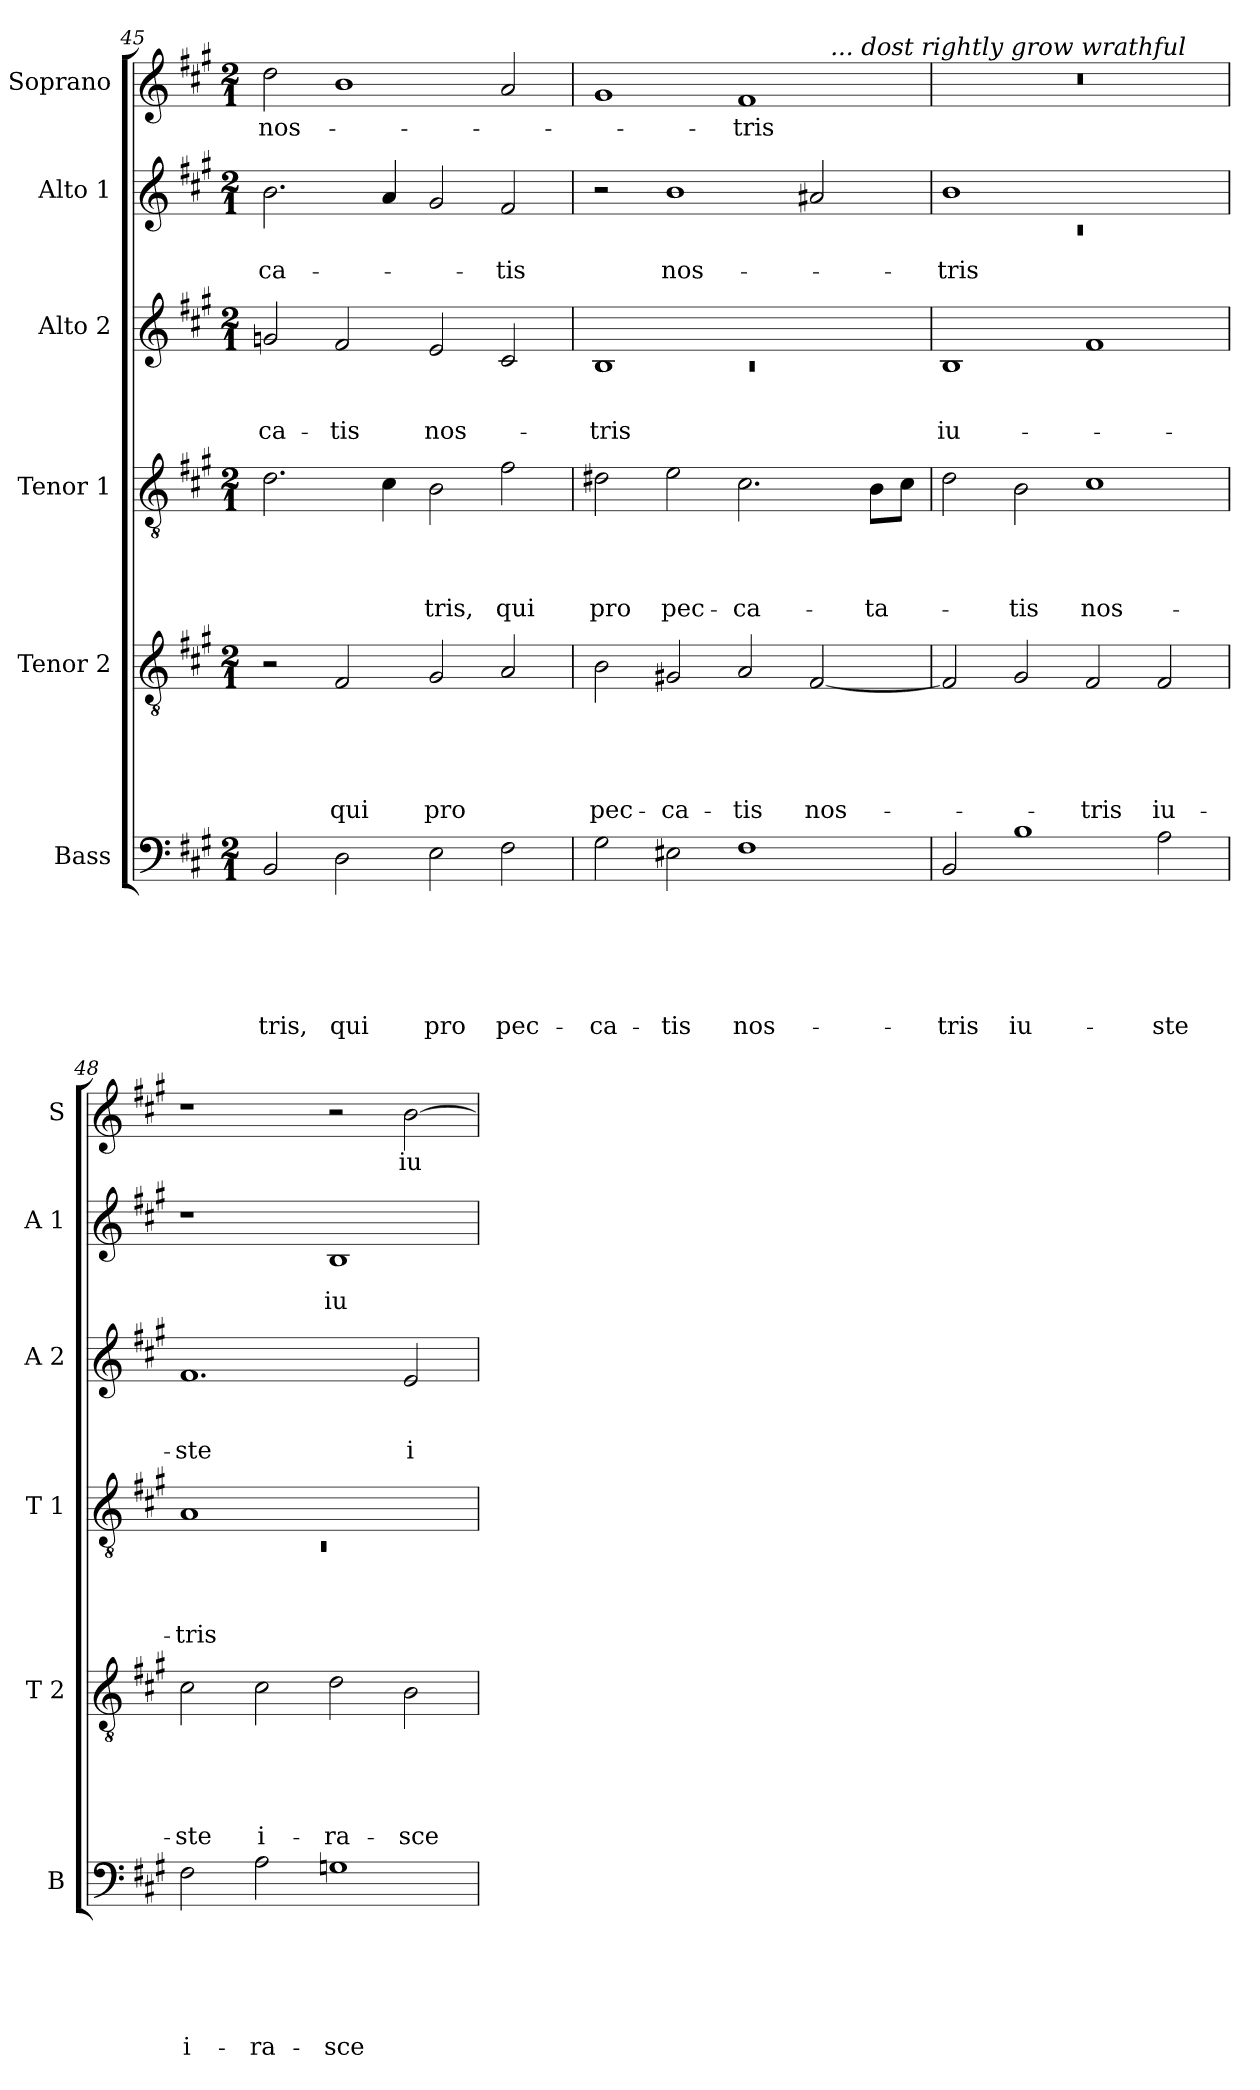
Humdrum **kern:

**kern	**text	**text	**text	**text	**text	**text	**kern	**text	**text	**text	**text	**text	**kern	**text	**text	**text	**text	**kern	**text	**text	**text	**kern	**text	**text	**kern	**text
*part6	*part6	*part6	*part6	*part6	*part6	*part6	*part5	*part5	*part5	*part5	*part5	*part5	*part4	*part4	*part4	*part4	*part4	*part3	*part3	*part3	*part3	*part2	*part2	*part2	*part1	*part1
*staff6	*staff6	*staff6	*staff6	*staff6	*staff6	*staff6	*staff5	*staff5	*staff5	*staff5	*staff5	*staff5	*staff4	*staff4	*staff4	*staff4	*staff4	*staff3	*staff3	*staff3	*staff3	*staff2	*staff2	*staff2	*staff1	*staff1
*I"Bass	*	*	*	*	*	*	*I"Tenor 2	*	*	*	*	*	*I"Tenor 1	*	*	*	*	*I"Alto 2	*	*	*	*I"Alto 1	*	*	*I"Soprano	*
*I'B	*	*	*	*	*	*	*I'T 2	*	*	*	*	*	*I'T 1	*	*	*	*	*I'A 2	*	*	*	*I'A 1	*	*	*I'S	*
*clefF4	*	*	*	*	*	*	*clefGv2	*	*	*	*	*	*clefGv2	*	*	*	*	*clefG2	*	*	*	*clefG2	*	*	*clefG2	*
*k[f#c#g#]	*	*	*	*	*	*	*k[f#c#g#]	*	*	*	*	*	*k[f#c#g#]	*	*	*	*	*k[f#c#g#]	*	*	*	*k[f#c#g#]	*	*	*k[f#c#g#]	*
*A:	*	*	*	*	*	*	*A:	*	*	*	*	*	*A:	*	*	*	*	*A:	*	*	*	*A:	*	*	*A:	*
*M2/1	*	*	*	*	*	*	*M2/1	*	*	*	*	*	*M2/1	*	*	*	*	*M2/1	*	*	*	*M2/1	*	*	*M2/1	*
=45	=45	=45	=45	=45	=45	=45	=45	=45	=45	=45	=45	=45	=45	=45	=45	=45	=45	=45	=45	=45	=45	=45	=45	=45	=45	=45
!	!	!	!	!	!	!LO:LY:b	!	!	!	!	!	!	!	!	!	!	!	!	!	!	!LO:LY:b	!	!	!LO:LY:b	!	!LO:LY:b
2BB/	.	.	.	.	.	-tris,	2r	.	.	.	.	.	2.d\	.	.	.	.	2gn/	.	.	-ca-	2.b\	.	-ca-	2dd\	nos-
!	!	!	!	!	!	!LO:LY:b	!	!	!	!	!	!LO:LY:b	!	!	!	!	!	!	!	!	!LO:LY:b	!	!	!	!	!
2D\	.	.	.	.	.	qui	2F#/	.	.	.	.	qui	.	.	.	.	.	2f#/	.	.	-tis	.	.	.	1b	.
.	.	.	.	.	.	.	.	.	.	.	.	.	4c#\	.	.	.	.	.	.	.	.	4a/	.	.	.	.
!	!	!	!	!	!	!LO:LY:b	!	!	!	!	!	!LO:LY:b	!	!	!	!	!LO:LY:b	!	!	!	!LO:LY:b	!	!	!	!	!
2E\	.	.	.	.	.	pro	2G#/	.	.	.	.	pro	2B\	.	.	.	-tris,	2e/	.	.	nos-	2g#/	.	.	.	.
!	!	!	!	!	!	!LO:LY:b	!	!	!	!	!	!	!	!	!	!	!LO:LY:b	!	!	!	!	!	!	!LO:LY:b	!	!
2F#\	.	.	.	.	.	pec-	2A/	.	.	.	.	.	2f#\	.	.	.	qui	2c#/	.	.	.	2f#/	.	-tis	2a/	.
!!LO:LB:g=z
=46	=46	=46	=46	=46	=46	=46	=46	=46	=46	=46	=46	=46	=46	=46	=46	=46	=46	=46	=46	=46	=46	=46	=46	=46	=46	=46
*	*	*	*	*	*	*	*	*	*	*	*	*	*	*	*	*	*	*^	*	*	*	*	*	*	*	*
!	!	!	!	!	!	!LO:LY:b	!	!	!	!	!	!LO:LY:b	!	!	!	!	!LO:LY:b	!	!LO:N:vis=1	!	!	!LO:LY:b	!	!	!	!	!
*	*	*	*	*	*	*	*	*	*	*	*	*	*	*	*	*	*	*	*	*	*	*	*	*	*	*^	*
2G#i\	.	.	.	.	.	-ca-	2B\	.	.	.	.	pec-	2d#X\	.	.	.	pro	1B	0rc	.	.	-tris	2r	.	.	1g#i	1ryy	.
!	!	!	!	!	!	!LO:LY:b	!	!	!	!	!	!LO:LY:b	!	!	!	!	!LO:LY:b	!	!	!	!	!	!	!	!LO:LY:b	!	!	!
2E#X\	.	.	.	.	.	-tis	2G#X/	.	.	.	.	-ca-	2e\	.	.	.	pec-	.	.	.	.	.	1b	.	nos-	.	.	.
!	!	!	!	!	!	!LO:LY:b	!	!	!	!	!	!LO:LY:b	!	!	!	!	!LO:LY:b	!	!	!	!	!	!	!	!	!	!	!LO:LY:b
1F#	.	.	.	.	.	nos-	2A/	.	.	.	.	-tis	2.c#\	.	.	.	-ca-	1ryy	.	.	.	.	.	.	.	1f#	2ryy	-tris
!	!	!	!	!	!	!	!	!	!	!	!	!LO:LY:b	!	!	!	!	!	!	!	!	!	!	!	!	!	!	!	!
.	.	.	.	.	.	.	[<2F#/	.	.	.	.	nos-	.	.	.	.	.	.	.	.	.	.	2a#X/	.	.	.	16ryy	.
!	!	!	!	!	!	!	!	!	!	!	!	!	!	!	!	!	!	!	!	!	!	!	!	!	!	!	!LO:TX:a:i:t=... dost rightly grow wrathful	!
.	.	.	.	.	.	.	.	.	.	.	.	.	.	.	.	.	.	.	.	.	.	.	.	.	.	.	4..ryy	.
!	!	!	!	!	!	!	!	!	!	!	!	!	!	!	!	!	!LO:LY:b	!	!	!	!	!	!	!	!	!	!	!
.	.	.	.	.	.	.	.	.	.	.	.	.	8B\L	.	.	.	-ta-	.	.	.	.	.	.	.	.	.	.	.
.	.	.	.	.	.	.	.	.	.	.	.	.	8c#\J	.	.	.	.	.	.	.	.	.	.	.	.	.	.	.
*	*	*	*	*	*	*	*	*	*	*	*	*	*	*	*	*	*	*v	*v	*	*	*	*	*	*	*	*	*
=47	=47	=47	=47	=47	=47	=47	=47	=47	=47	=47	=47	=47	=47	=47	=47	=47	=47	=47	=47	=47	=47	=47	=47	=47	=47	=47	=47
*	*	*	*	*	*	*	*	*	*	*	*	*	*	*	*	*	*	*	*	*	*	*^	*	*	*	*	*
!	!	!	!	!	!	!LO:LY:b	!	!	!	!	!	!	!	!	!	!	!	!	!	!	!LO:LY:b	!	!LO:N:vis=1	!	!LO:LY:b	!LO:N:vis=1	!	!
*	*	*	*	*	*	*	*	*	*	*	*	*	*	*	*	*	*	*	*	*	*	*	*	*	*	*v	*v	*
2BB/	.	.	.	.	.	-tris	2F#/]	.	.	.	.	.	2d\	.	.	.	.	1B	.	.	iu-	1b	0rc	.	-tris	0r	.
!	!	!	!	!	!	!LO:LY:b	!	!	!	!	!	!	!	!	!	!	!LO:LY:b	!	!	!	!	!	!	!	!	!	!
1B	.	.	.	.	.	iu-	2G#/	.	.	.	.	.	2B\	.	.	.	-tis	.	.	.	.	.	.	.	.	.	.
!	!	!	!	!	!	!	!	!	!	!	!	!LO:LY:b	!	!	!	!	!LO:LY:b	!	!	!	!	!	!	!	!	!	!
.	.	.	.	.	.	.	2F#/	.	.	.	.	-tris	1c#	.	.	.	nos-	1f#	.	.	.	1ryy	.	.	.	.	.
!	!	!	!	!	!	!LO:LY:b	!	!	!	!	!	!LO:LY:b	!	!	!	!	!	!	!	!	!	!	!	!	!	!	!
2A\	.	.	.	.	.	-ste	2F#/	.	.	.	.	iu-	.	.	.	.	.	.	.	.	.	.	.	.	.	.	.
*	*	*	*	*	*	*	*	*	*	*	*	*	*	*	*	*	*	*	*	*	*	*v	*v	*	*	*	*
=48	=48	=48	=48	=48	=48	=48	=48	=48	=48	=48	=48	=48	=48	=48	=48	=48	=48	=48	=48	=48	=48	=48	=48	=48	=48	=48
*	*	*	*	*	*	*	*	*	*	*	*	*	*^	*	*	*	*	*	*	*	*	*	*	*	*	*
!	!	!	!	!	!	!LO:LY:b	!	!	!	!	!	!LO:LY:b	!	!LO:N:vis=1	!	!	!	!LO:LY:b	!	!	!	!LO:LY:b	!	!	!	!	!
2F#\	.	.	.	.	.	i-	2c#\	.	.	.	.	-ste	1A	0rC	.	.	.	-tris	1.f#	.	.	-ste	1r	.	.	1r	.
!	!	!	!	!	!	!LO:LY:b	!	!	!	!	!	!LO:LY:b	!	!	!	!	!	!	!	!	!	!	!	!	!	!	!
2A\	.	.	.	.	.	-ra-	2c#\	.	.	.	.	i-	.	.	.	.	.	.	.	.	.	.	.	.	.	.	.
!	!	!	!	!	!	!LO:LY:b	!	!	!	!	!	!LO:LY:b	!	!	!	!	!	!	!	!	!	!	!	!	!LO:LY:b	!	!
1Gn	.	.	.	.	.	-sce-	2d\	.	.	.	.	-ra-	1ryy	.	.	.	.	.	.	.	.	.	1B	.	iu-	2r	.
!	!	!	!	!	!	!	!	!	!	!	!	!LO:LY:b	!	!	!	!	!	!	!	!	!	!LO:LY:b	!	!	!	!	!LO:LY:b
.	.	.	.	.	.	.	2B\	.	.	.	.	-sce-	.	.	.	.	.	.	2e/	.	.	i-	.	.	.	[>2b\	iu-
*	*	*	*	*	*	*	*	*	*	*	*	*	*v	*v	*	*	*	*	*	*	*	*	*	*	*	*	*
=	=	=	=	=	=	=	=	=	=	=	=	=	=	=	=	=	=	=	=	=	=	=	=	=	=	=
*-	*-	*-	*-	*-	*-	*-	*-	*-	*-	*-	*-	*-	*-	*-	*-	*-	*-	*-	*-	*-	*-	*-	*-	*-	*-	*-
